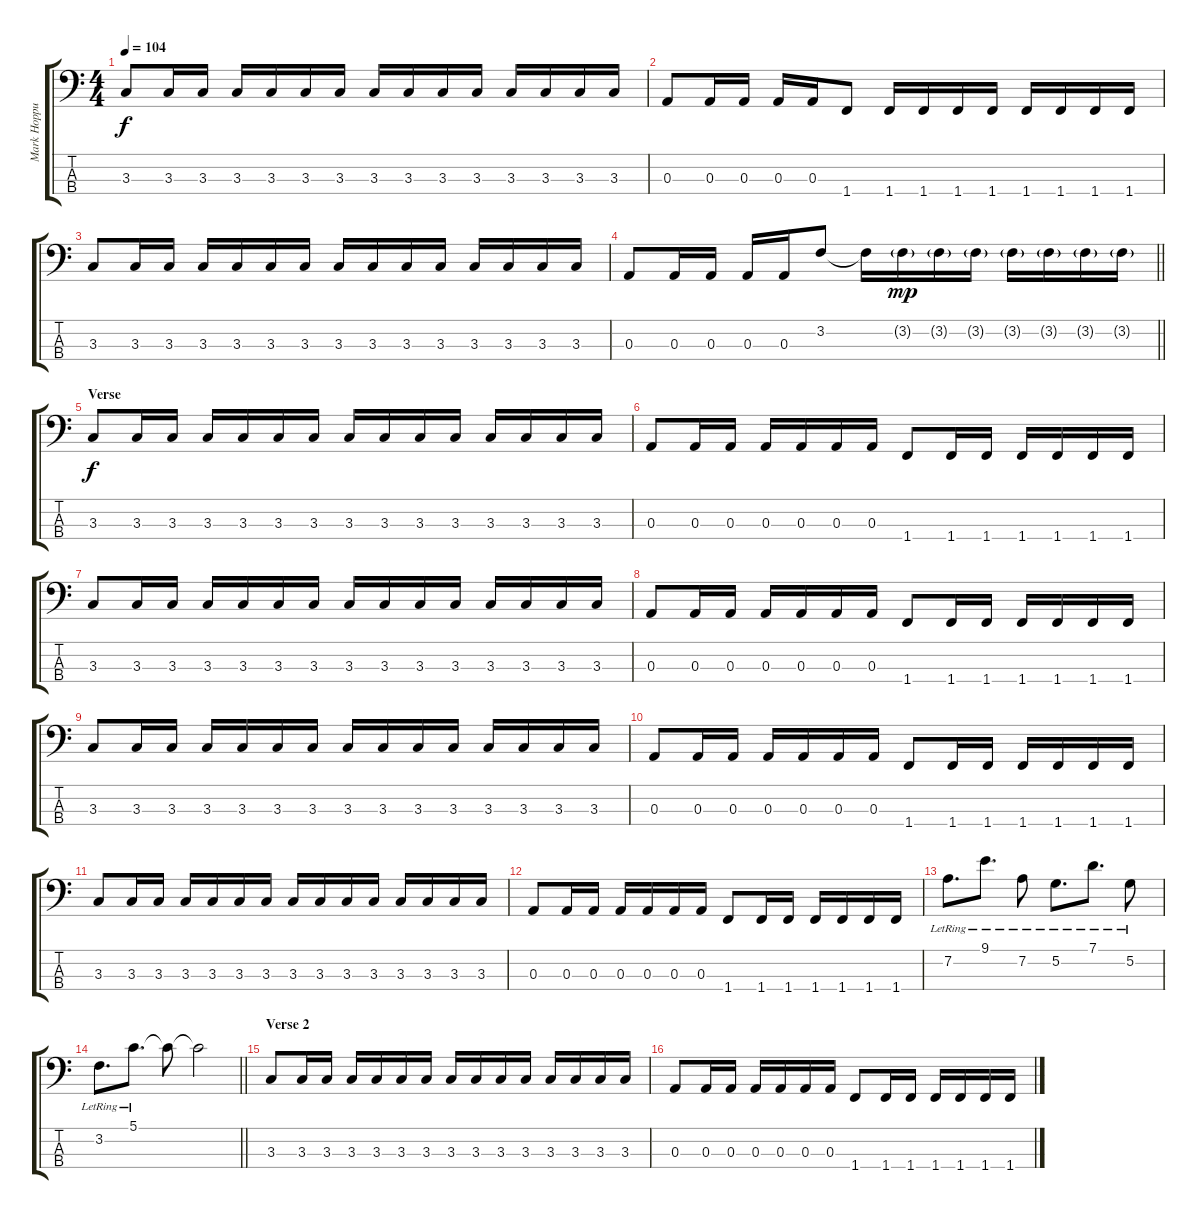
\track ("Mark Hoppus - Bass" "Mark Hoppu") {instrument electricbasspick}
\staff {score tabs}
\tuning (G2 D2 A1 E1) {hide}
\ts (4 4)
\tempo 104
\clef f4
\ks c
3.3.8{dy f} 3.3.16 3.3.16 3.3.16 3.3.16 3.3.16 3.3.16 3.3.16 3.3.16 3.3.16 3.3.16 3.3.16 3.3.16 3.3.16 3.3.16 |
0.3.8 0.3.16 0.3.16 0.3.16 0.3.16 1.4.8 1.4.16 1.4.16 1.4.16 1.4.16 1.4.16 1.4.16 1.4.16 1.4.16 |
3.3.8 3.3.16 3.3.16 3.3.16 3.3.16 3.3.16 3.3.16 3.3.16 3.3.16 3.3.16 3.3.16 3.3.16 3.3.16 3.3.16 3.3.16 |
\barLineRight lightlight
0.3.8 0.3.16 0.3.16 0.3.16 0.3.16 3.2.8 3.2{t}.16 3.2{g}.16{dy mp} 3.2{g}.16 3.2{g}.16 3.2{g}.16 3.2{g}.16 3.2{g}.16 3.2{g}.16 |
\section ("" "Verse")
3.3.8{dy f} 3.3.16 3.3.16 3.3.16 3.3.16 3.3.16 3.3.16 3.3.16 3.3.16 3.3.16 3.3.16 3.3.16 3.3.16 3.3.16 3.3.16 |
0.3.8 0.3.16 0.3.16 0.3.16 0.3.16 0.3.16 0.3.16 1.4.8 1.4.16 1.4.16 1.4.16 1.4.16 1.4.16 1.4.16 |
3.3.8 3.3.16 3.3.16 3.3.16 3.3.16 3.3.16 3.3.16 3.3.16 3.3.16 3.3.16 3.3.16 3.3.16 3.3.16 3.3.16 3.3.16 |
0.3.8 0.3.16 0.3.16 0.3.16 0.3.16 0.3.16 0.3.16 1.4.8 1.4.16 1.4.16 1.4.16 1.4.16 1.4.16 1.4.16 |
3.3.8 3.3.16 3.3.16 3.3.16 3.3.16 3.3.16 3.3.16 3.3.16 3.3.16 3.3.16 3.3.16 3.3.16 3.3.16 3.3.16 3.3.16 |
0.3.8 0.3.16 0.3.16 0.3.16 0.3.16 0.3.16 0.3.16 1.4.8 1.4.16 1.4.16 1.4.16 1.4.16 1.4.16 1.4.16 |
3.3.8 3.3.16 3.3.16 3.3.16 3.3.16 3.3.16 3.3.16 3.3.16 3.3.16 3.3.16 3.3.16 3.3.16 3.3.16 3.3.16 3.3.16 |
0.3.8 0.3.16 0.3.16 0.3.16 0.3.16 0.3.16 0.3.16 1.4.8 1.4.16 1.4.16 1.4.16 1.4.16 1.4.16 1.4.16 |
7.2{lr}.8{d} 9.1{lr}.8{d} 7.2{lr}.8 5.2{lr}.8{d} 7.1{lr}.8{d} 5.2{lr}.8 |
\barLineRight lightlight
3.2{lr}.8{d} 5.1{lr}.8{d} 5.1{t}.8 5.1{t}.2 |
\section ("" "Verse 2")
3.3.8 3.3.16 3.3.16 3.3.16 3.3.16 3.3.16 3.3.16 3.3.16 3.3.16 3.3.16 3.3.16 3.3.16 3.3.16 3.3.16 3.3.16 |
0.3.8 0.3.16 0.3.16 0.3.16 0.3.16 0.3.16 0.3.16 1.4.8 1.4.16 1.4.16 1.4.16 1.4.16 1.4.16 1.4.16
